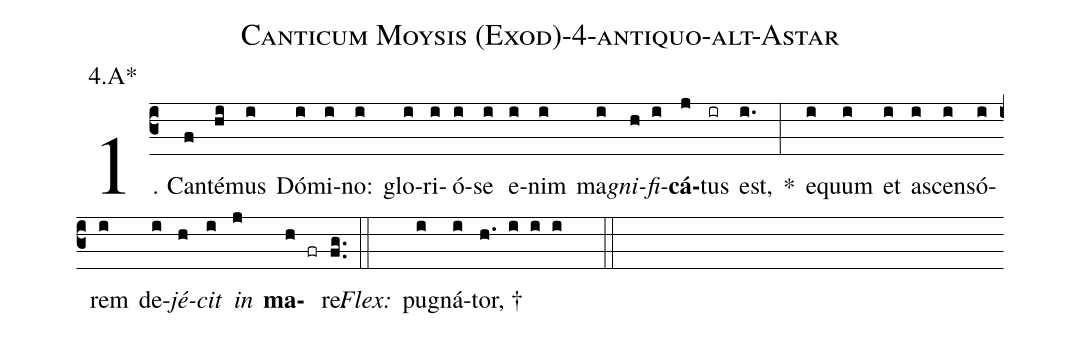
name: Canticum Moysis (Exod)-4-antiquo-alt-Astar;
annotation: 4.A*;
%%
(c3)1. Can(f)té(hi)mus(i) Dó(i)mi(i)no:(i) glo(i)ri(i)ó(i)se(i) e(i)nim(i) ma(i)<i>gni</i>(h)<i>fi</i>(i)<b>cá</b>(j)tus(ir) est,(i.) *(:) e(i)quum(i) et(i) a(i)scen(i)só(i)rem(i) de(i)<i>jé</i>(h)<i>cit</i>(i) <i>in</i>(j) <b>ma</b>(h fr)re.(fg..) (::)
<i>Flex:</i>()  pu(i)gná(i)tor, †(h. i i i  ::)
